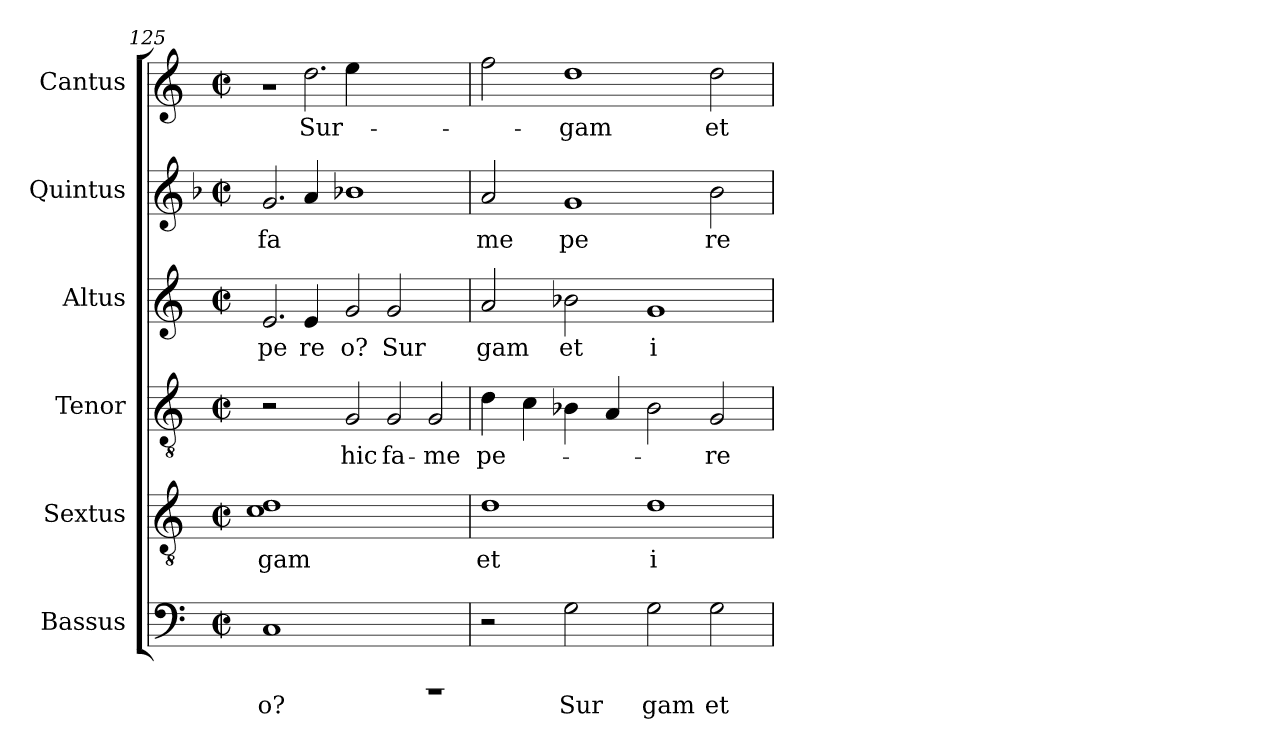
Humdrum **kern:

**kern	**text	**kern	**text	**kern	**text	**kern	**text	**kern	**text	**kern	**text
*part6	*part6	*part5	*part5	*part4	*part4	*part3	*part3	*part2	*part2	*part1	*part1
*staff6	*staff6	*staff5	*staff5	*staff4	*staff4	*staff3	*staff3	*staff2	*staff2	*staff1	*staff1
*I"Bassus	*	*I"Sextus	*	*I"Tenor	*	*I"Altus	*	*I"Quintus	*	*I"Cantus	*
*clefF4	*	*clefGv2	*	*clefGv2	*	*clefG2	*	*clefG2	*	*clefG2	*
*	*	*	*	*	*	*k[]	*	*k[b-]	*	*	*
*	*	*	*	*	*	*C:	*	*F:	*	*	*
*M2/2	*	*M2/2	*	*M2/2	*	*M2/2	*	*M2/2	*	*M2/2	*
*met(c|)	*	*met(c|)	*	*met(c|)	*	*met(c|)	*	*met(c|)	*	*met(c|)	*
=125	=125	=125	=125	=125	=125	=125	=125	=125	=125	=125	=125
!	!LO:LY:b:cj	!LO:N:vis=1	!LO:LY:b:cj	!	!	!LO:N:vis=2.	!LO:LY:b:cj	!LO:N:vis=2.	!LO:LY:b:cj	!LO:N:vis=1	!
1C	o?	4c 4d	gam	2r	.	4e/	pe	4g/	fa	4ra	.
!	!	!	!	!	!	!	!LO:LY:b:cj	!	!	!LO:N:vis=2.	!LO:LY:b
.	.	1ryy	.	.	.	4e/	re	4a/	.	4dd\	Sur-
!	!	!	!	!LO:N:vis=2	!LO:LY:b:cj	!LO:N:vis=2	!LO:LY:b:cj	!LO:N:vis=1	!	!	!
.	.	.	.	4G/	hic	4g/	o?	4b-X	.	4ee\	.
!	!	!	!	!LO:N:vis=2	!LO:LY:b:cj	!LO:N:vis=2	!LO:LY:b:cj	!	!	!	!
.	.	.	.	4G/	fa-	4g/	Sur	2ryy	.	2ryy	.
!LO:N:vis=1	!	!	!	!LO:N:vis=2	!LO:LY:b:cj	!	!	!	!	!	!
4rEEE	.	.	.	4G/	-me	4ryy	.	.	.	.	.
=126	=126	=126	=126	=126	=126	=126	=126	=126	=126	=126	=126
!	!	!	!LO:LY:b:cj	!	!LO:LY:b:cj	!	!LO:LY:b:cj	!	!LO:LY:b:cj	!	!
2r	.	1d	et	4d\	pe-	2a/	gam	2a/	me	2ff\	.
.	.	.	.	4c\	.	.	.	.	.	.	.
!	!LO:LY:b:cj	!	!	!	!	!	!LO:LY:b:cj	!	!LO:LY:b:cj	!	!LO:LY:b:cj
2G\	Sur	.	.	4B-X\	.	2b-X\	et	1g	pe	1dd	-gam
.	.	.	.	4A/	.	.	.	.	.	.	.
!	!LO:LY:b:cj	!	!LO:LY:b:cj	!	!	!	!LO:LY:b:rj	!	!	!	!
2G\	gam	1d	i	2B-\	.	1g	i	.	.	.	.
!	!LO:LY:b:cj	!	!	!	!LO:LY:b:cj	!	!	!	!LO:LY:b:cj	!	!LO:LY:b:cj
2G\	et	.	.	2G/	-re-	.	.	2b-\	re	2dd\	et
=	=	=	=	=	=	=	=	=	=	=	=
*-	*-	*-	*-	*-	*-	*-	*-	*-	*-	*-	*-
